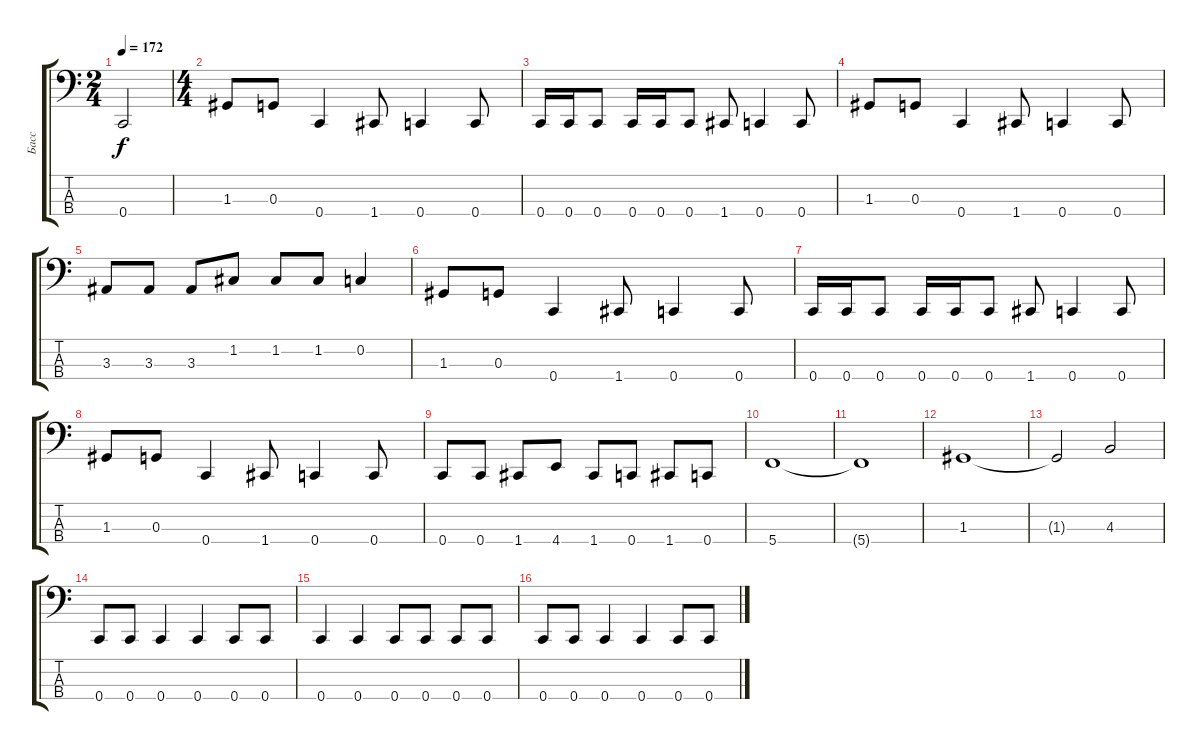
\track ("Басс" "Басс") {instrument electricbassfinger}
\staff {score tabs}
\tuning (F2 C2 G1 C1) {hide}
\ts (2 4)
\tempo 172
\clef f4
\ks c
0.4.2{dy f} |
\ts (4 4)
1.3.8 0.3.8 0.4.4 1.4.8 0.4.4 0.4.8 |
0.4.16 0.4.16 0.4.8 0.4.16 0.4.16 0.4.8 1.4.8 0.4.4 0.4.8 |
1.3.8 0.3.8 0.4.4 1.4.8 0.4.4 0.4.8 |
3.3.8 3.3.8 3.3.8 1.2.8 1.2.8 1.2.8 0.2.4 |
1.3.8 0.3.8 0.4.4 1.4.8 0.4.4 0.4.8 |
0.4.16 0.4.16 0.4.8 0.4.16 0.4.16 0.4.8 1.4.8 0.4.4 0.4.8 |
1.3.8 0.3.8 0.4.4 1.4.8 0.4.4 0.4.8 |
0.4.8 0.4.8 1.4.8 4.4.8 1.4.8 0.4.8 1.4.8 0.4.8 |
5.4.1 |
5.4{t}.1 |
1.3.1 |
1.3{t}.2 4.3.2 |
0.4.8 0.4.8 0.4.4 0.4.4 0.4.8 0.4.8 |
0.4.4 0.4.4 0.4.8 0.4.8 0.4.8 0.4.8 |
0.4.8 0.4.8 0.4.4 0.4.4 0.4.8 0.4.8
